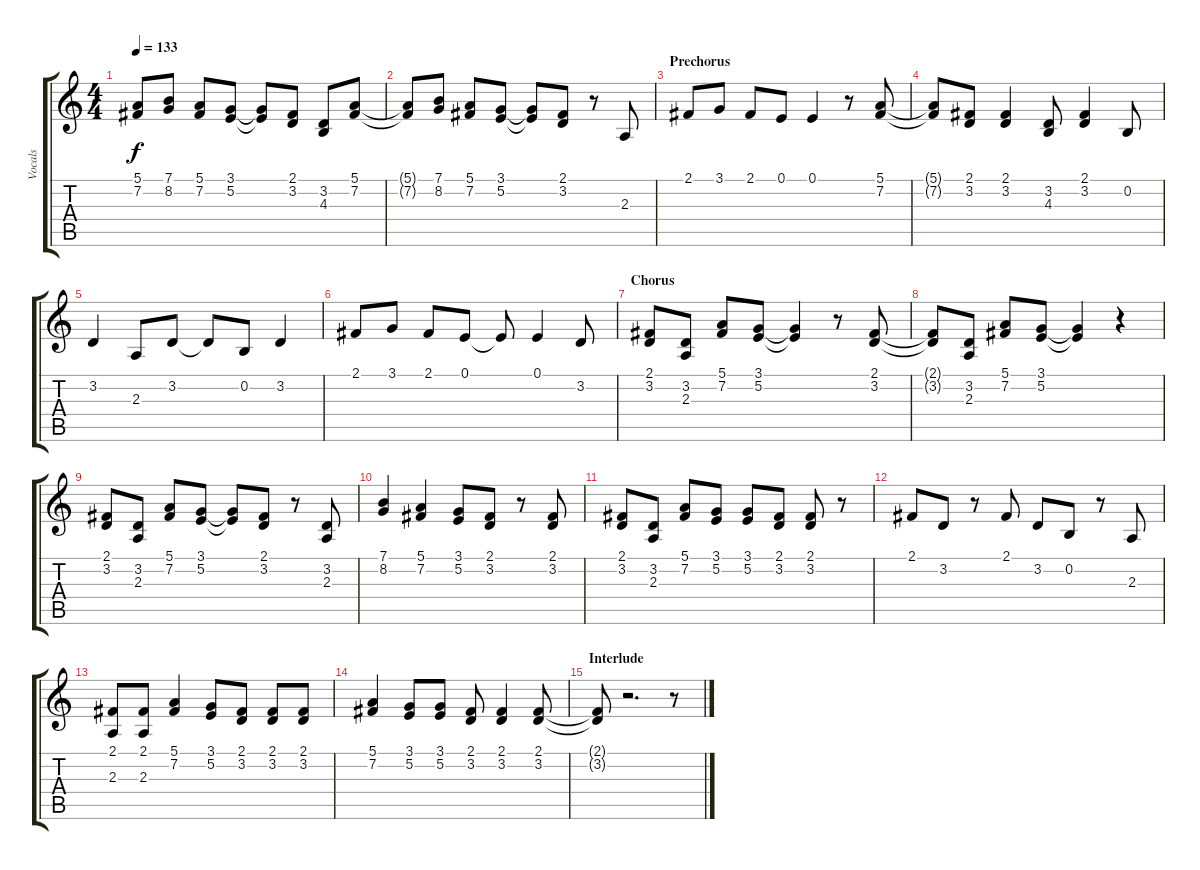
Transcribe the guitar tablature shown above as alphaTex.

\track ("Vocals" "Vocals") {instrument clarinet}
\staff {score tabs}
\tuning (E4 B3 G3 D3 A2 E2) {hide}
\ts (4 4)
\tempo 133
\clef g2
\ks c
(5.1 7.2).8{dy f} (7.1 8.2).8 (5.1 7.2).8 (3.1 5.2).8 (3.1{t} 5.2{t}).8 (2.1 3.2).8 (3.2 4.3).8 (5.1 7.2).8 |
(5.1{t} 7.2{t}).8 (7.1 8.2).8 (5.1 7.2).8 (3.1 5.2).8 (3.1{t} 5.2{t}).8 (2.1 3.2).8 r.8 2.3.8 |
\section ("" "Prechorus")
2.1.8 3.1.8 2.1.8 0.1.8 0.1.4 r.8 (5.1 7.2).8 |
(5.1{t} 7.2{t}).8 (2.1 3.2).8 (2.1 3.2).4 (3.2 4.3).8 (2.1 3.2).4 0.2.8 |
3.2.4 2.3.8 3.2.8 3.2{t}.8 0.2.8 3.2.4 |
2.1.8 3.1.8 2.1.8 0.1.8 0.1{t}.8 0.1.4 3.2.8 |
\section ("" "Chorus")
(2.1 3.2).8 (3.2 2.3).8 (5.1 7.2).8 (3.1 5.2).8 (3.1{t} 5.2{t}).4 r.8 (2.1 3.2).8 |
(2.1{t} 3.2{t}).8 (3.2 2.3).8 (5.1 7.2).8 (3.1 5.2).8 (3.1{t} 5.2{t}).4 r.4 |
(2.1 3.2).8 (3.2 2.3).8 (5.1 7.2).8 (3.1 5.2).8 (3.1{t} 5.2{t}).8 (2.1 3.2).8 r.8 (3.2 2.3).8 |
(7.1 8.2).4 (5.1 7.2).4 (3.1 5.2).8 (2.1 3.2).8 r.8 (2.1 3.2).8 |
(2.1 3.2).8 (3.2 2.3).8 (5.1 7.2).8 (3.1 5.2).8 (3.1 5.2).8 (2.1 3.2).8 (2.1 3.2).8 r.8 |
2.1.8 3.2.8 r.8 2.1.8 3.2.8 0.2.8 r.8 2.3.8 |
(2.1 2.3).8 (2.1 2.3).8 (5.1 7.2).4 (3.1 5.2).8 (2.1 3.2).8 (2.1 3.2).8 (2.1 3.2).8 |
(5.1 7.2).4 (3.1 5.2).8 (3.1 5.2).8 (2.1 3.2).8 (2.1 3.2).4 (2.1 3.2).8 |
\section ("" "Interlude")
(2.1{t} 3.2{t}).8 r.2{d} r.8
